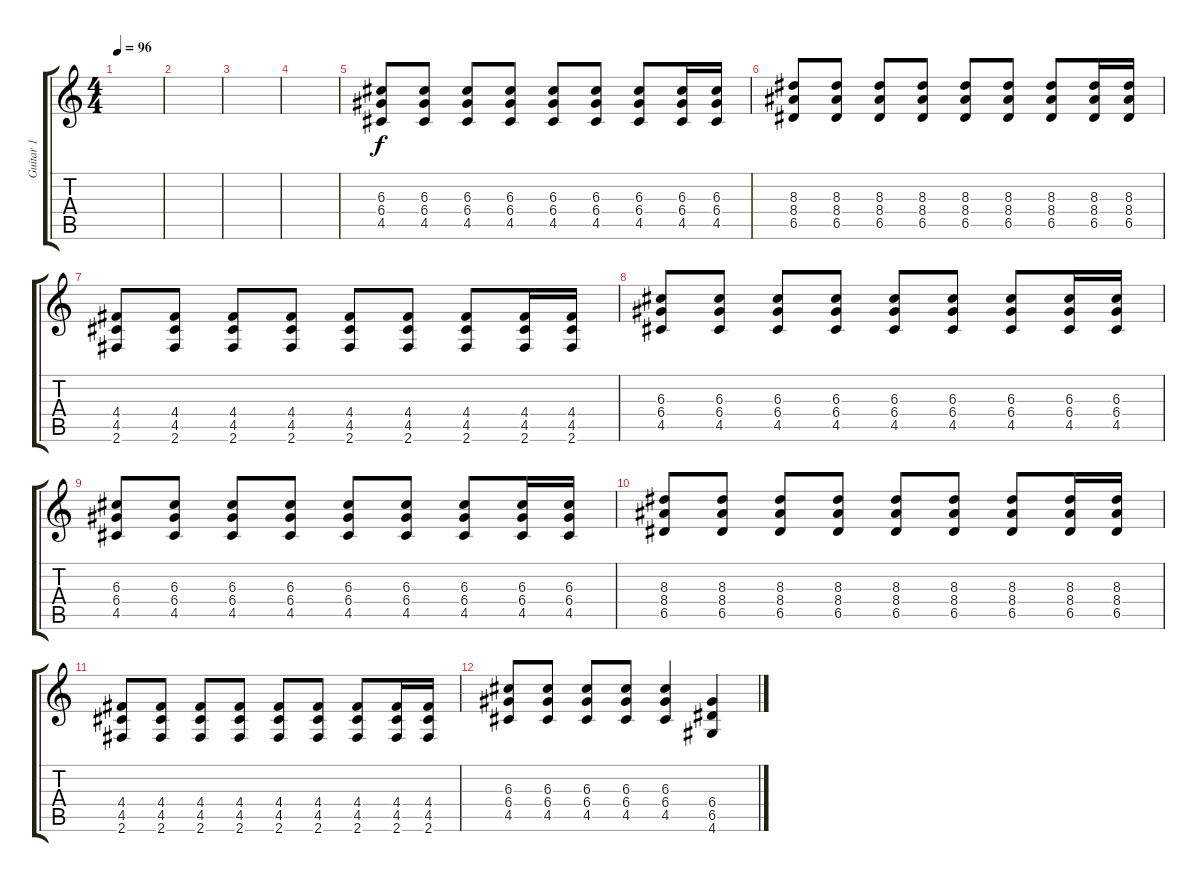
\track ("Guitar 1" "Guitar 1") {instrument distortionguitar}
\staff {score tabs}
\tuning (E4 B3 G3 D3 A2 E2) {hide}
\ts (4 4)
\tempo 96
\clef g2
\ks c
|
|
|
|
(6.3 6.4 4.5).8 (6.3 6.4 4.5).8 (6.3 6.4 4.5).8 (6.3 6.4 4.5).8 (6.3 6.4 4.5).8 (6.3 6.4 4.5).8 (6.3 6.4 4.5).8 (6.3 6.4 4.5).16 (6.3 6.4 4.5).16 |
(8.3 8.4 6.5).8 (8.3 8.4 6.5).8 (8.3 8.4 6.5).8 (8.3 8.4 6.5).8 (8.3 8.4 6.5).8 (8.3 8.4 6.5).8 (8.3 8.4 6.5).8 (8.3 8.4 6.5).16 (8.3 8.4 6.5).16 |
(4.4 4.5 2.6).8 (4.4 4.5 2.6).8 (4.4 4.5 2.6).8 (4.4 4.5 2.6).8 (4.4 4.5 2.6).8 (4.4 4.5 2.6).8 (4.4 4.5 2.6).8 (4.4 4.5 2.6).16 (4.4 4.5 2.6).16 |
(6.3 6.4 4.5).8 (6.3 6.4 4.5).8 (6.3 6.4 4.5).8 (6.3 6.4 4.5).8 (6.3 6.4 4.5).8 (6.3 6.4 4.5).8 (6.3 6.4 4.5).8 (6.3 6.4 4.5).16 (6.3 6.4 4.5).16 |
(6.3 6.4 4.5).8 (6.3 6.4 4.5).8 (6.3 6.4 4.5).8 (6.3 6.4 4.5).8 (6.3 6.4 4.5).8 (6.3 6.4 4.5).8 (6.3 6.4 4.5).8 (6.3 6.4 4.5).16 (6.3 6.4 4.5).16 |
(8.3 8.4 6.5).8 (8.3 8.4 6.5).8 (8.3 8.4 6.5).8 (8.3 8.4 6.5).8 (8.3 8.4 6.5).8 (8.3 8.4 6.5).8 (8.3 8.4 6.5).8 (8.3 8.4 6.5).16 (8.3 8.4 6.5).16 |
(4.4 4.5 2.6).8 (4.4 4.5 2.6).8 (4.4 4.5 2.6).8 (4.4 4.5 2.6).8 (4.4 4.5 2.6).8 (4.4 4.5 2.6).8 (4.4 4.5 2.6).8 (4.4 4.5 2.6).16 (4.4 4.5 2.6).16 |
(6.3 6.4 4.5).8 (6.3 6.4 4.5).8 (6.3 6.4 4.5).8 (6.3 6.4 4.5).8 (6.3 6.4 4.5).4 (6.4 6.5 4.6).4
